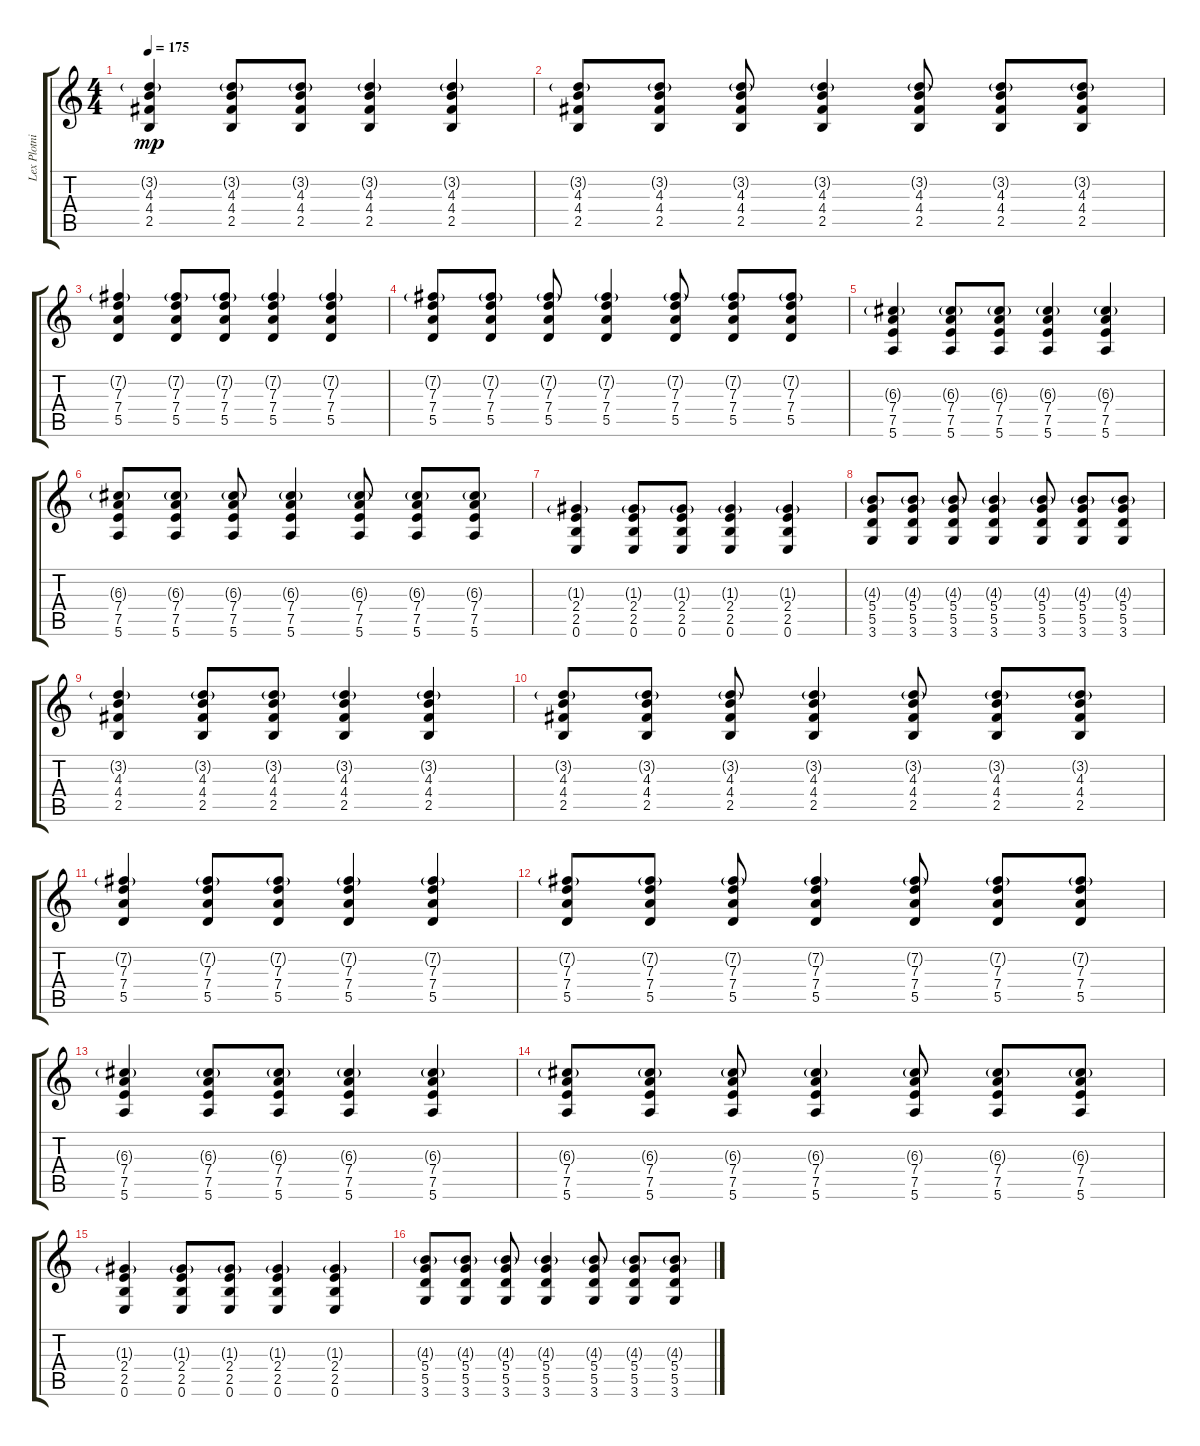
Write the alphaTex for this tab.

\track ("Lex Plotnikoff" "Lex Plotni") {instrument distortionguitar}
\staff {score tabs}
\tuning (E4 B3 G3 D3 A2 E2) {hide}
\ts (4 4)
\tempo 175
\clef g2
\ks c
(3.2{g} 4.3 4.4 2.5).4{dy mp} (3.2{g} 4.3 4.4 2.5).8 (3.2{g} 4.3 4.4 2.5).8 (3.2{g} 4.3 4.4 2.5).4 (3.2{g} 4.3 4.4 2.5).4 |
(3.2{g} 4.3 4.4 2.5).8 (3.2{g} 4.3 4.4 2.5).8 (3.2{g} 4.3 4.4 2.5).8 (3.2{g} 4.3 4.4 2.5).4 (3.2{g} 4.3 4.4 2.5).8 (3.2{g} 4.3 4.4 2.5).8 (3.2{g} 4.3 4.4 2.5).8 |
(7.2{g} 7.3 7.4 5.5).4 (7.2{g} 7.3 7.4 5.5).8 (7.2{g} 7.3 7.4 5.5).8 (7.2{g} 7.3 7.4 5.5).4 (7.2{g} 7.3 7.4 5.5).4 |
(7.2{g} 7.3 7.4 5.5).8 (7.2{g} 7.3 7.4 5.5).8 (7.2{g} 7.3 7.4 5.5).8 (7.2{g} 7.3 7.4 5.5).4 (7.2{g} 7.3 7.4 5.5).8 (7.2{g} 7.3 7.4 5.5).8 (7.2{g} 7.3 7.4 5.5).8 |
(6.3{g} 7.4 7.5 5.6).4 (6.3{g} 7.4 7.5 5.6).8 (6.3{g} 7.4 7.5 5.6).8 (6.3{g} 7.4 7.5 5.6).4 (6.3{g} 7.4 7.5 5.6).4 |
(6.3{g} 7.4 7.5 5.6).8 (6.3{g} 7.4 7.5 5.6).8 (6.3{g} 7.4 7.5 5.6).8 (6.3{g} 7.4 7.5 5.6).4 (6.3{g} 7.4 7.5 5.6).8 (6.3{g} 7.4 7.5 5.6).8 (6.3{g} 7.4 7.5 5.6).8 |
(1.3{g} 2.4 2.5 0.6).4 (1.3{g} 2.4 2.5 0.6).8 (1.3{g} 2.4 2.5 0.6).8 (1.3{g} 2.4 2.5 0.6).4 (1.3{g} 2.4 2.5 0.6).4 |
(4.3{g} 5.4 5.5 3.6).8 (4.3{g} 5.4 5.5 3.6).8 (4.3{g} 5.4 5.5 3.6).8 (4.3{g} 5.4 5.5 3.6).4 (4.3{g} 5.4 5.5 3.6).8 (4.3{g} 5.4 5.5 3.6).8 (4.3{g} 5.4 5.5 3.6).8 |
(3.2{g} 4.3 4.4 2.5).4 (3.2{g} 4.3 4.4 2.5).8 (3.2{g} 4.3 4.4 2.5).8 (3.2{g} 4.3 4.4 2.5).4 (3.2{g} 4.3 4.4 2.5).4 |
(3.2{g} 4.3 4.4 2.5).8 (3.2{g} 4.3 4.4 2.5).8 (3.2{g} 4.3 4.4 2.5).8 (3.2{g} 4.3 4.4 2.5).4 (3.2{g} 4.3 4.4 2.5).8 (3.2{g} 4.3 4.4 2.5).8 (3.2{g} 4.3 4.4 2.5).8 |
(7.2{g} 7.3 7.4 5.5).4 (7.2{g} 7.3 7.4 5.5).8 (7.2{g} 7.3 7.4 5.5).8 (7.2{g} 7.3 7.4 5.5).4 (7.2{g} 7.3 7.4 5.5).4 |
(7.2{g} 7.3 7.4 5.5).8 (7.2{g} 7.3 7.4 5.5).8 (7.2{g} 7.3 7.4 5.5).8 (7.2{g} 7.3 7.4 5.5).4 (7.2{g} 7.3 7.4 5.5).8 (7.2{g} 7.3 7.4 5.5).8 (7.2{g} 7.3 7.4 5.5).8 |
(6.3{g} 7.4 7.5 5.6).4 (6.3{g} 7.4 7.5 5.6).8 (6.3{g} 7.4 7.5 5.6).8 (6.3{g} 7.4 7.5 5.6).4 (6.3{g} 7.4 7.5 5.6).4 |
(6.3{g} 7.4 7.5 5.6).8 (6.3{g} 7.4 7.5 5.6).8 (6.3{g} 7.4 7.5 5.6).8 (6.3{g} 7.4 7.5 5.6).4 (6.3{g} 7.4 7.5 5.6).8 (6.3{g} 7.4 7.5 5.6).8 (6.3{g} 7.4 7.5 5.6).8 |
(1.3{g} 2.4 2.5 0.6).4 (1.3{g} 2.4 2.5 0.6).8 (1.3{g} 2.4 2.5 0.6).8 (1.3{g} 2.4 2.5 0.6).4 (1.3{g} 2.4 2.5 0.6).4 |
(4.3{g} 5.4 5.5 3.6).8 (4.3{g} 5.4 5.5 3.6).8 (4.3{g} 5.4 5.5 3.6).8 (4.3{g} 5.4 5.5 3.6).4 (4.3{g} 5.4 5.5 3.6).8 (4.3{g} 5.4 5.5 3.6).8 (4.3{g} 5.4 5.5 3.6).8
